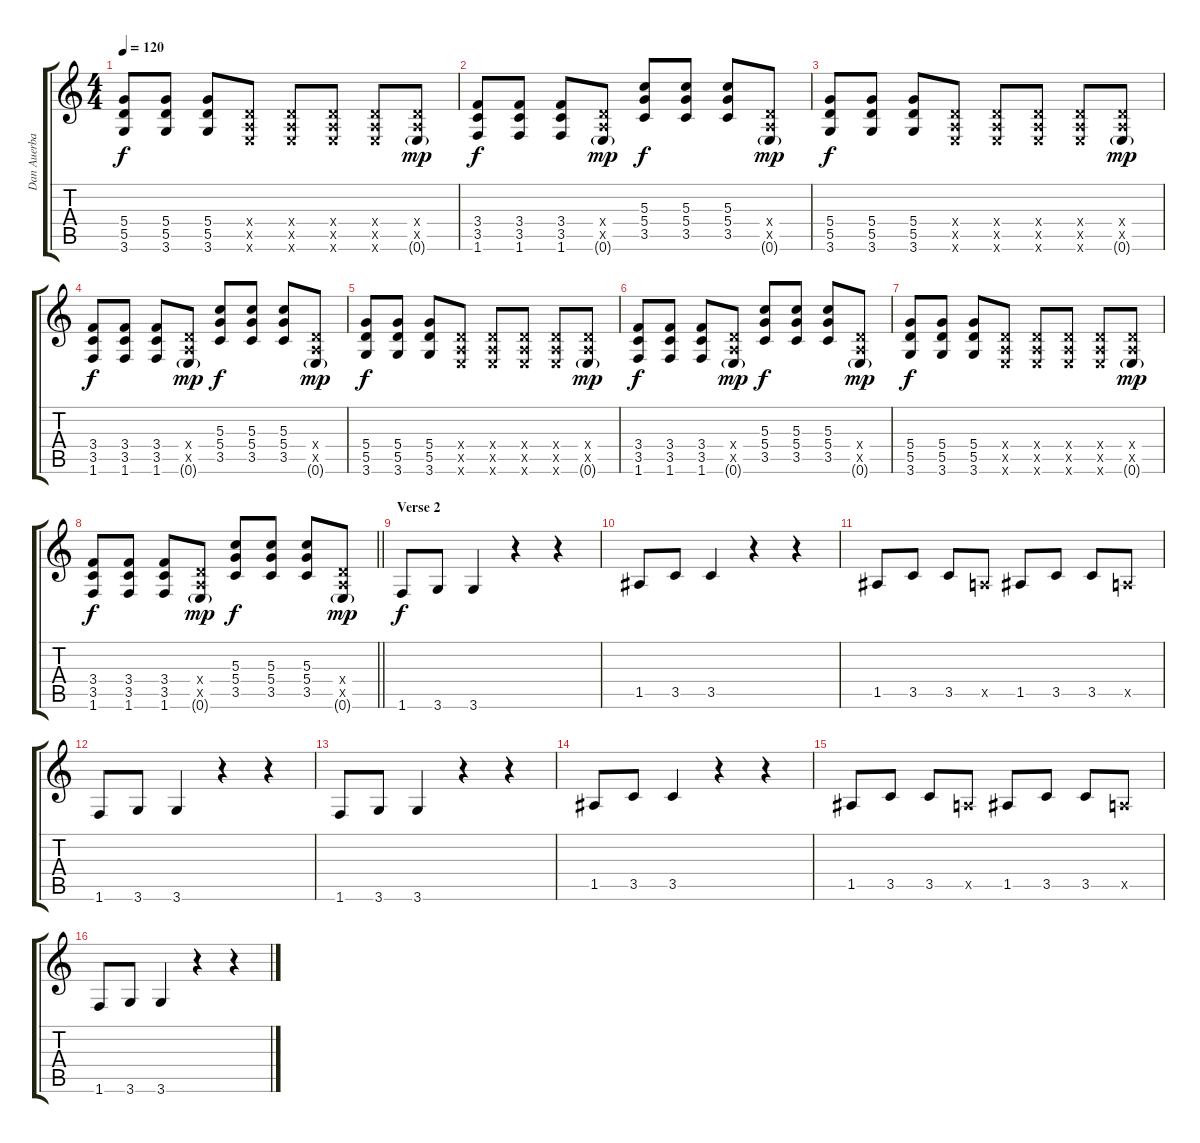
\track ("Dan Auerbach (Guitar)" "Dan Auerba") {instrument overdrivenguitar}
\staff {score tabs}
\tuning (E4 B3 G3 D3 A2 E2) {hide}
\ts (4 4)
\tempo 120
\clef g2
\ks c
(5.4 5.5 3.6).8{dy f} (5.4 5.5 3.6).8 (5.4 5.5 3.6).8 (0.4{x} 0.5{x} 0.6{x}).8 (0.4{x} 0.5{x} 0.6{x}).8 (0.4{x} 0.5{x} 0.6{x}).8 (0.4{x} 0.5{x} 0.6{x}).8 (0.4{x} 0.5{x} 0.6{g}).8{dy mp} |
(3.4 3.5 1.6).8{dy f} (3.4 3.5 1.6).8 (3.4 3.5 1.6).8 (0.4{x} 0.5{x} 0.6{g}).8{dy mp} (5.3 5.4 3.5).8{dy f} (5.3 5.4 3.5).8 (5.3 5.4 3.5).8 (0.4{x} 0.5{x} 0.6{g}).8{dy mp} |
(5.4 5.5 3.6).8{dy f} (5.4 5.5 3.6).8 (5.4 5.5 3.6).8 (0.4{x} 0.5{x} 0.6{x}).8 (0.4{x} 0.5{x} 0.6{x}).8 (0.4{x} 0.5{x} 0.6{x}).8 (0.4{x} 0.5{x} 0.6{x}).8 (0.4{x} 0.5{x} 0.6{g}).8{dy mp} |
(3.4 3.5 1.6).8{dy f} (3.4 3.5 1.6).8 (3.4 3.5 1.6).8 (0.4{x} 0.5{x} 0.6{g}).8{dy mp} (5.3 5.4 3.5).8{dy f} (5.3 5.4 3.5).8 (5.3 5.4 3.5).8 (0.4{x} 0.5{x} 0.6{g}).8{dy mp} |
(5.4 5.5 3.6).8{dy f} (5.4 5.5 3.6).8 (5.4 5.5 3.6).8 (0.4{x} 0.5{x} 0.6{x}).8 (0.4{x} 0.5{x} 0.6{x}).8 (0.4{x} 0.5{x} 0.6{x}).8 (0.4{x} 0.5{x} 0.6{x}).8 (0.4{x} 0.5{x} 0.6{g}).8{dy mp} |
(3.4 3.5 1.6).8{dy f} (3.4 3.5 1.6).8 (3.4 3.5 1.6).8 (0.4{x} 0.5{x} 0.6{g}).8{dy mp} (5.3 5.4 3.5).8{dy f} (5.3 5.4 3.5).8 (5.3 5.4 3.5).8 (0.4{x} 0.5{x} 0.6{g}).8{dy mp} |
(5.4 5.5 3.6).8{dy f} (5.4 5.5 3.6).8 (5.4 5.5 3.6).8 (0.4{x} 0.5{x} 0.6{x}).8 (0.4{x} 0.5{x} 0.6{x}).8 (0.4{x} 0.5{x} 0.6{x}).8 (0.4{x} 0.5{x} 0.6{x}).8 (0.4{x} 0.5{x} 0.6{g}).8{dy mp} |
\barLineRight lightlight
(3.4 3.5 1.6).8{dy f} (3.4 3.5 1.6).8 (3.4 3.5 1.6).8 (0.4{x} 0.5{x} 0.6{g}).8{dy mp} (5.3 5.4 3.5).8{dy f} (5.3 5.4 3.5).8 (5.3 5.4 3.5).8 (0.4{x} 0.5{x} 0.6{g}).8{dy mp} |
\section ("" "Verse 2")
1.6.8{dy f instrument distortionguitar} 3.6.8 3.6.4 r.4 r.4 |
1.5.8 3.5.8 3.5.4 r.4 r.4 |
1.5.8 3.5.8 3.5.8 0.5{x}.8 1.5.8 3.5.8 3.5.8 0.5{x}.8 |
1.6.8 3.6.8 3.6.4 r.4 r.4 |
1.6.8 3.6.8 3.6.4 r.4 r.4 |
1.5.8 3.5.8 3.5.4 r.4 r.4 |
1.5.8 3.5.8 3.5.8 0.5{x}.8 1.5.8 3.5.8 3.5.8 0.5{x}.8 |
1.6.8 3.6.8 3.6.4 r.4 r.4
